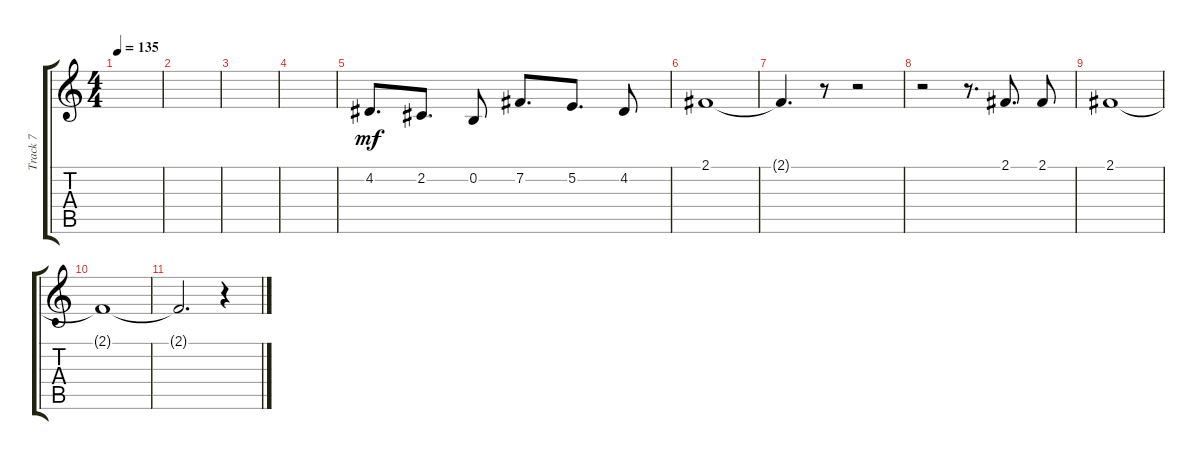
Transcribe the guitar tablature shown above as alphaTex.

\track ("Track 7" "Track 7") {instrument clarinet}
\staff {score tabs}
\tuning (E4 B3 G3 D3 A2 E2) {hide}
\ts (4 4)
\tempo 135
\clef g2
\ks c
|
|
|
|
4.2.8{d dy mf} 2.2.8{d} 0.2.8 7.2.8{d} 5.2.8{d} 4.2.8 |
2.1.1 |
2.1{t}.4{d} r.8 r.2 |
r.2 r.8{d} 2.1.8{d} 2.1.8 |
2.1.1 |
2.1{t}.1 |
2.1{t}.2{d} r.4
